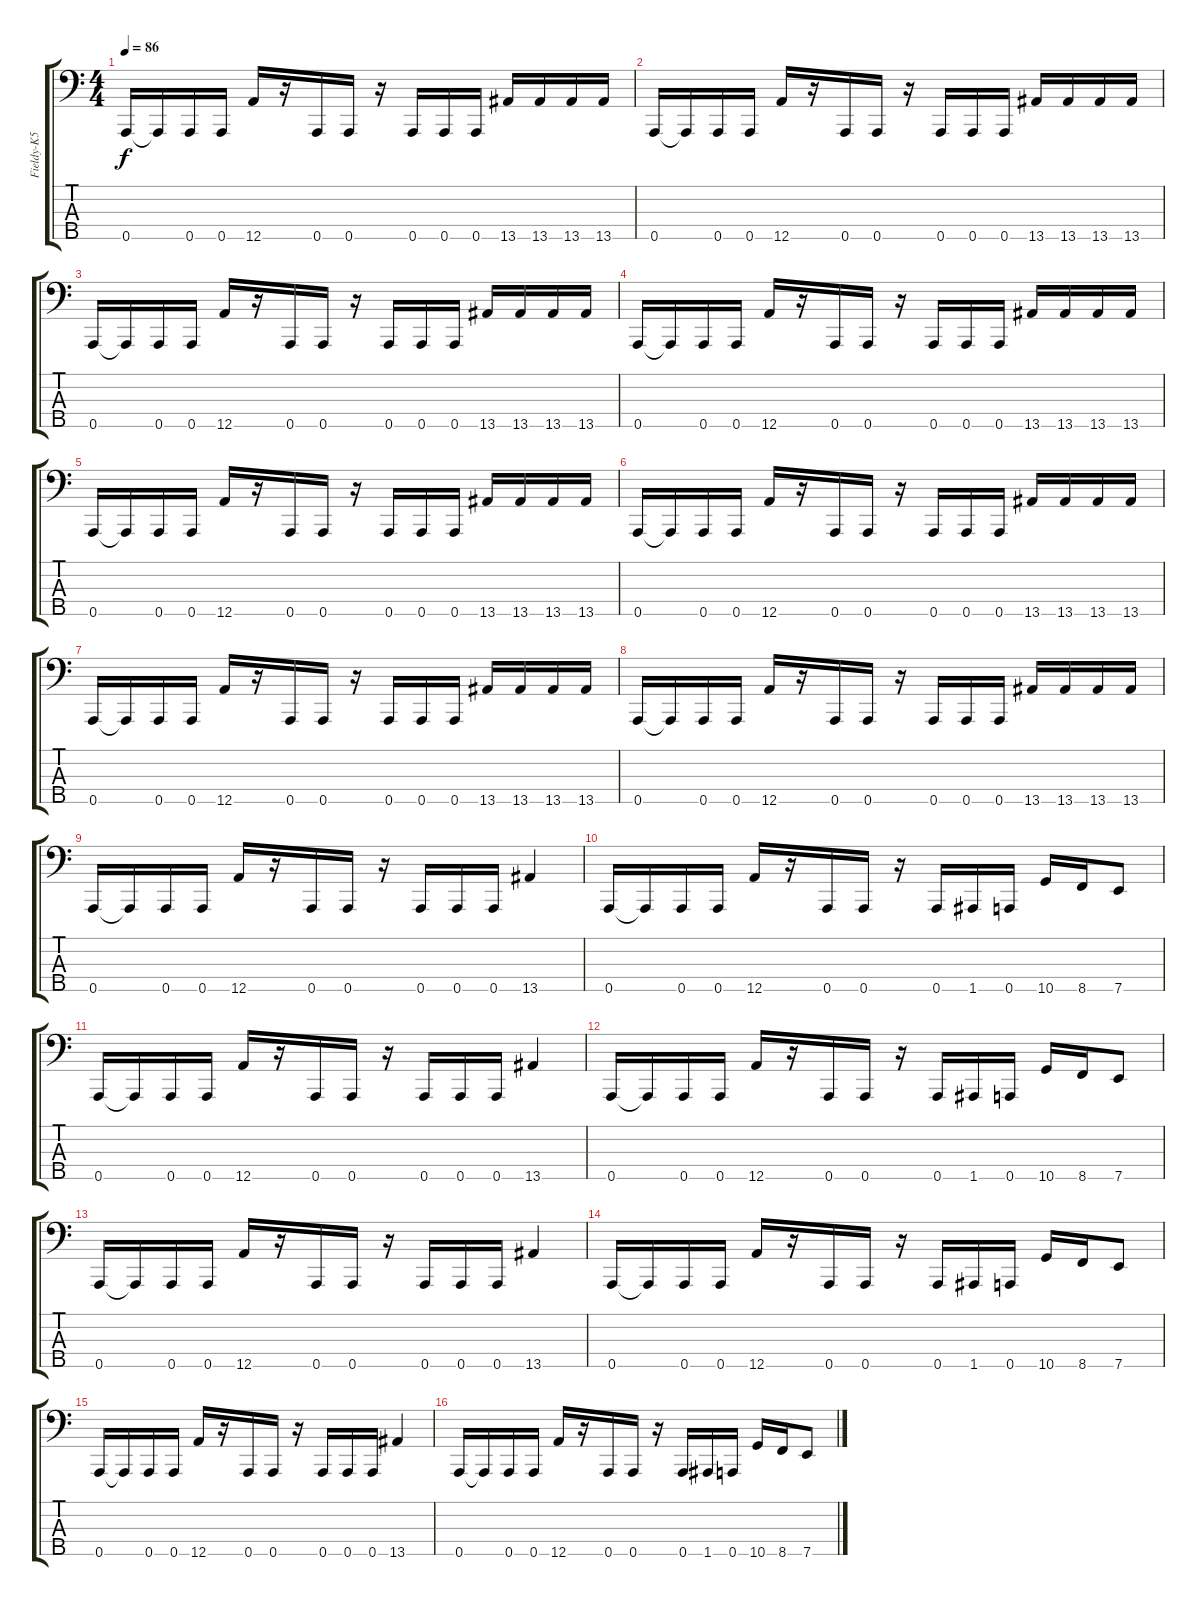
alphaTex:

\track ("Fieldy-K5" "Fieldy-K5") {instrument slapbass1}
\staff {score tabs}
\tuning (F2 C2 G1 D1 A0) {hide}
\ts (4 4)
\tempo 86
\clef f4
\ks c
0.5.16{dy f} 0.5{t}.16 0.5.16 0.5.16 12.5.16 r.16 0.5.16 0.5.16 r.16 0.5.16 0.5.16 0.5.16 13.5.16 13.5.16 13.5.16 13.5.16 |
0.5.16 0.5{t}.16 0.5.16 0.5.16 12.5.16 r.16 0.5.16 0.5.16 r.16 0.5.16 0.5.16 0.5.16 13.5.16 13.5.16 13.5.16 13.5.16 |
0.5.16 0.5{t}.16 0.5.16 0.5.16 12.5.16 r.16 0.5.16 0.5.16 r.16 0.5.16 0.5.16 0.5.16 13.5.16 13.5.16 13.5.16 13.5.16 |
0.5.16 0.5{t}.16 0.5.16 0.5.16 12.5.16 r.16 0.5.16 0.5.16 r.16 0.5.16 0.5.16 0.5.16 13.5.16 13.5.16 13.5.16 13.5.16 |
0.5.16 0.5{t}.16 0.5.16 0.5.16 12.5.16 r.16 0.5.16 0.5.16 r.16 0.5.16 0.5.16 0.5.16 13.5.16 13.5.16 13.5.16 13.5.16 |
0.5.16 0.5{t}.16 0.5.16 0.5.16 12.5.16 r.16 0.5.16 0.5.16 r.16 0.5.16 0.5.16 0.5.16 13.5.16 13.5.16 13.5.16 13.5.16 |
0.5.16 0.5{t}.16 0.5.16 0.5.16 12.5.16 r.16 0.5.16 0.5.16 r.16 0.5.16 0.5.16 0.5.16 13.5.16 13.5.16 13.5.16 13.5.16 |
0.5.16 0.5{t}.16 0.5.16 0.5.16 12.5.16 r.16 0.5.16 0.5.16 r.16 0.5.16 0.5.16 0.5.16 13.5.16 13.5.16 13.5.16 13.5.16 |
0.5.16 0.5{t}.16 0.5.16 0.5.16 12.5.16 r.16 0.5.16 0.5.16 r.16 0.5.16 0.5.16 0.5.16 13.5.4 |
0.5.16 0.5{t}.16 0.5.16 0.5.16 12.5.16 r.16 0.5.16 0.5.16 r.16 0.5.16 1.5.16 0.5.16 10.5.16 8.5.16 7.5.8 |
0.5.16 0.5{t}.16 0.5.16 0.5.16 12.5.16 r.16 0.5.16 0.5.16 r.16 0.5.16 0.5.16 0.5.16 13.5.4 |
0.5.16 0.5{t}.16 0.5.16 0.5.16 12.5.16 r.16 0.5.16 0.5.16 r.16 0.5.16 1.5.16 0.5.16 10.5.16 8.5.16 7.5.8 |
0.5.16 0.5{t}.16 0.5.16 0.5.16 12.5.16 r.16 0.5.16 0.5.16 r.16 0.5.16 0.5.16 0.5.16 13.5.4 |
0.5.16 0.5{t}.16 0.5.16 0.5.16 12.5.16 r.16 0.5.16 0.5.16 r.16 0.5.16 1.5.16 0.5.16 10.5.16 8.5.16 7.5.8 |
0.5.16 0.5{t}.16 0.5.16 0.5.16 12.5.16 r.16 0.5.16 0.5.16 r.16 0.5.16 0.5.16 0.5.16 13.5.4 |
0.5.16 0.5{t}.16 0.5.16 0.5.16 12.5.16 r.16 0.5.16 0.5.16 r.16 0.5.16 1.5.16 0.5.16 10.5.16 8.5.16 7.5.8
